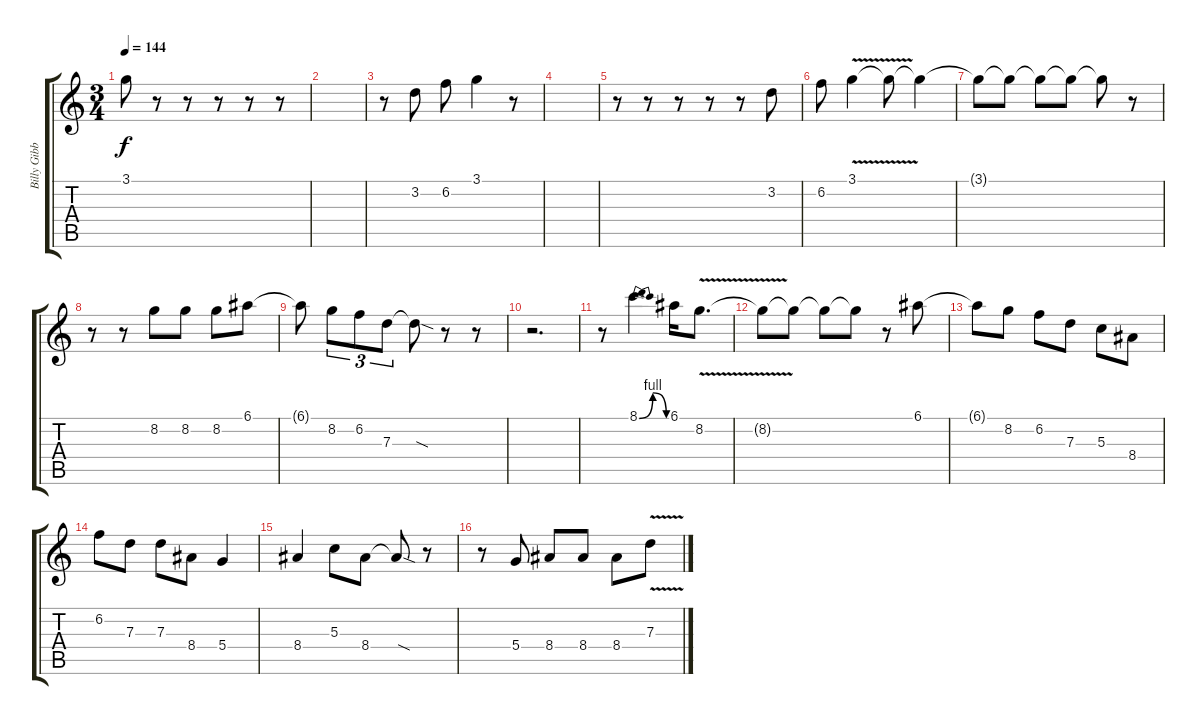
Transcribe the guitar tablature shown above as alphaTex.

\track ("Billy Gibbons solo" "Billy Gibb") {instrument overdrivenguitar}
\staff {score tabs}
\tuning (E4 B3 G3 D3 A2 E2) {hide}
\ts (3 4)
\tempo 144
\clef g2
\ks c
3.1{t}.8{dy f} r.8 r.8 r.8 r.8 r.8 |
|
r.8 3.2.8 6.2.8 3.1.4 r.8 |
|
r.8 r.8 r.8 r.8 r.8 3.2.8 |
6.2.8 3.1{v}.4 3.1{t}.8 3.1{t}.4 |
3.1{t}.8 3.1{t}.8 3.1{t}.8 3.1{t}.8 3.1{t}.8 r.8 |
r.8 r.8 8.2.8 8.2.8 8.2.8 6.1.8 |
6.1{t}.8 8.2.8{tu (3 2)} 6.2.8{tu (3 2)} 7.3.8{tu (3 2)} 7.3{sod t}.8 r.8 r.8 |
r.2{d} |
r.8 8.1{be (bendrelease 0 0 15 4 55 4 60 0)}.4{d} 6.1.16 8.2{v}.8{d} |
8.2{t}.8 8.2{t}.8 8.2{t}.8 8.2{t}.8 r.8 6.1.8 |
6.1{t}.8 8.2.8 6.2.8 7.3.8 5.3.8 8.4.8 |
6.2.8 7.3.8 7.3.8 8.4.8 5.4.4 |
8.4.4 5.3.8 8.4.8 8.4{sod t}.8 r.8 |
r.8 5.4.8 8.4.8 8.4.8 8.4.8 7.3{v}.8
